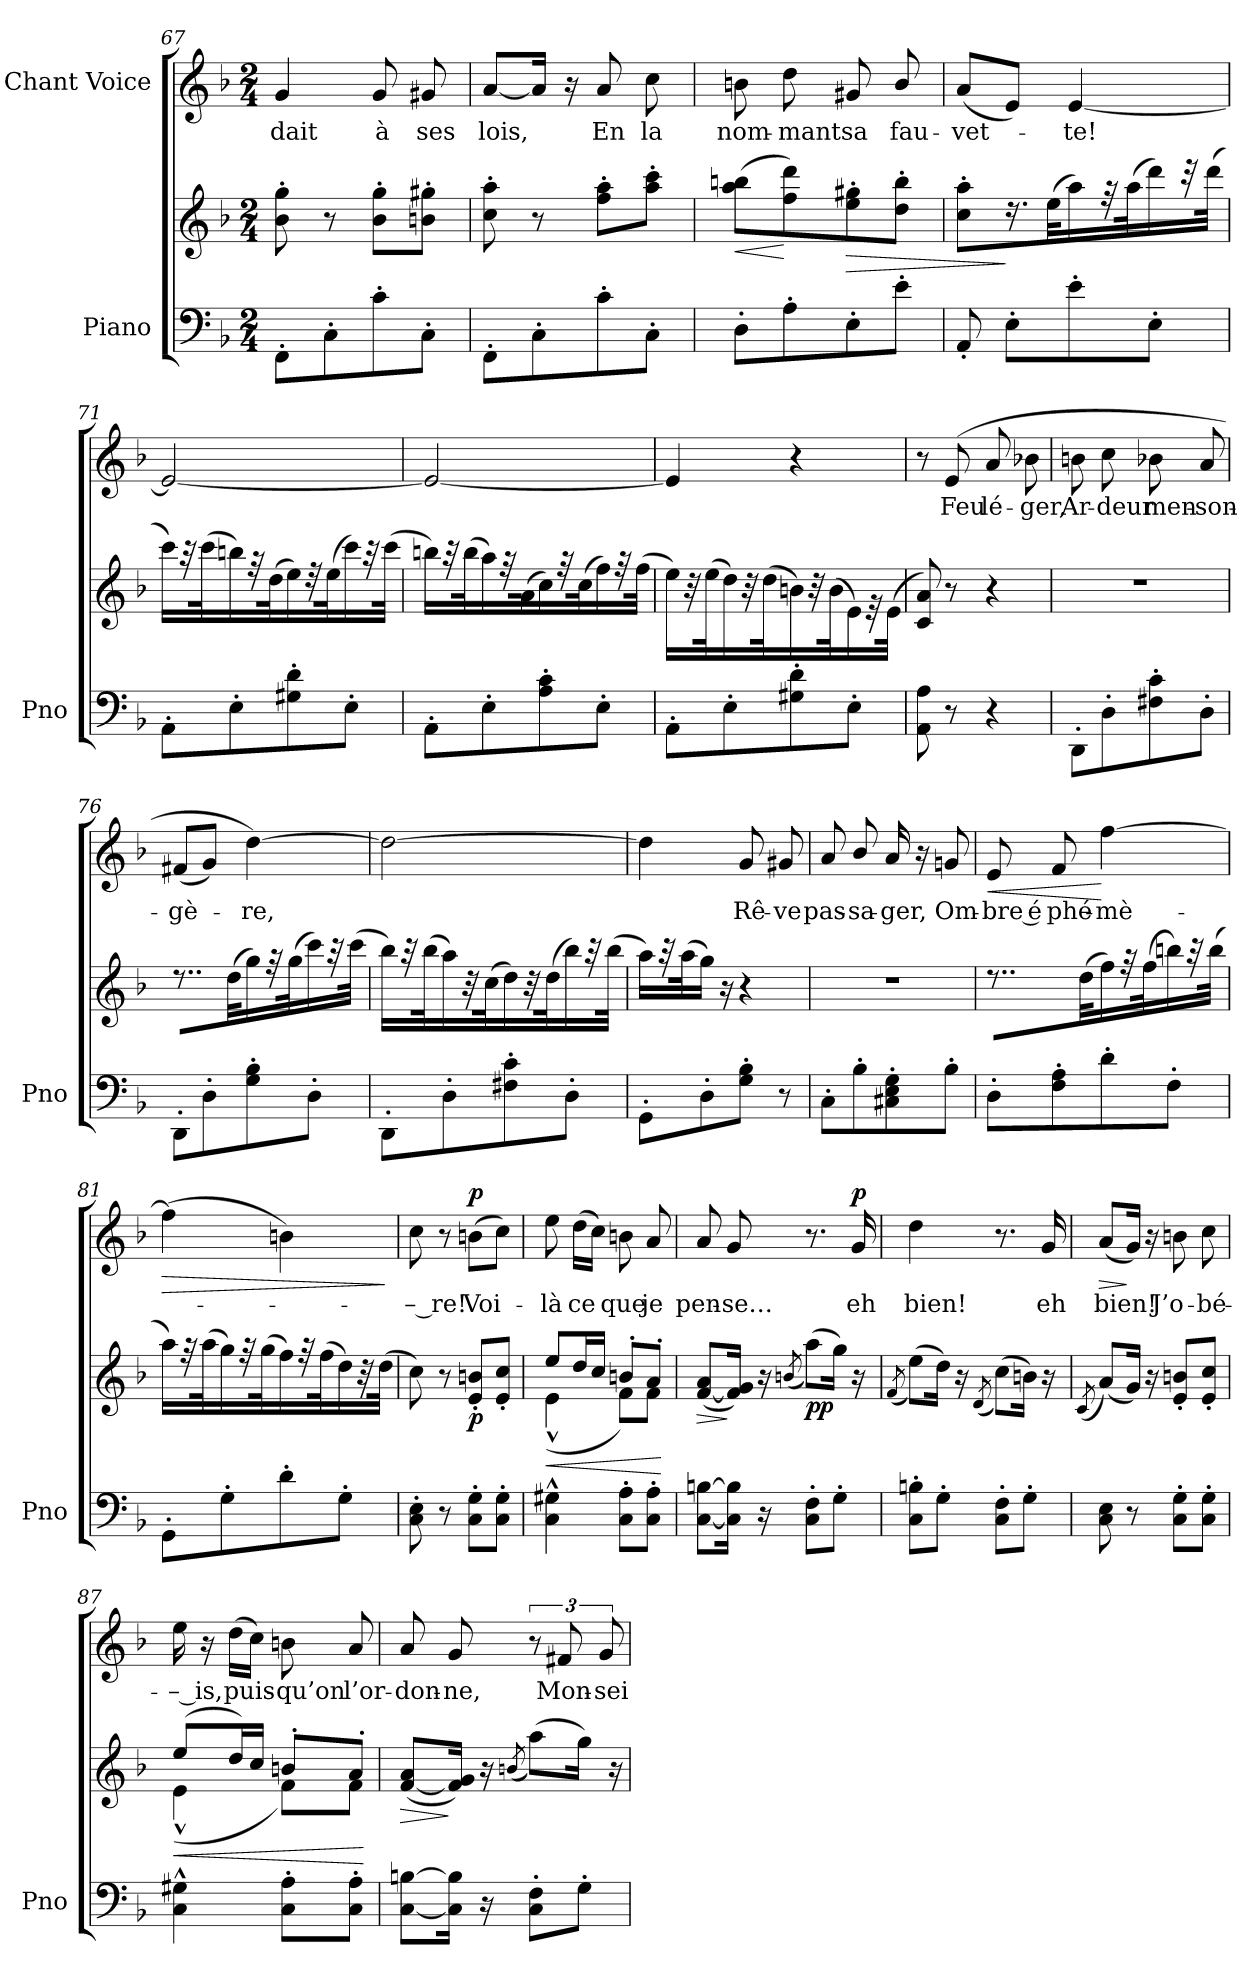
**kern	**kern	**dynam	**kern	**text	**dynam
*part2	*part2	*part2	*part1	*part1	*part1
*staff3	*staff2	*staff2/3	*staff1	*staff1	*staff1
*I"Piano	*	*	*I"Chant Voice	*	*
*I'Pno	*	*	*	*	*
*clefF4	*clefG2	*	*clefG2	*	*
*k[b-]	*k[b-]	*	*k[b-]	*	*
*M2/4	*M2/4	*	*M2/4	*	*
=67	=67	=67	=67	=67	=67
8FF'\L	8b-\' 8gg\'	.	4g/	-dait	.
8C'\	8r	.	.	.	.
8c'\	8b-\' 8gg\'L	.	8g/	à	.
8C'\J	8bn\' 8gg#X\'J	.	8g#X/	ses	.
=68	=68	=68	=68	=68	=68
8FF'\L	8cc\' 8aa\'	.	[8a/L	lois,	.
8C'\	8r	.	16a/Jk]	.	.
.	.	.	16r	.	.
8c'\	8ff\' 8aa\'L	.	8a/	En	.
8C'\J	8aa\' 8ccc\'J	.	8cc\	la	.
=69	=69	=69	=69	=69	=69
!	!	!LO:HP:b	!	!	!
8D'\L	(8aa\ 8bbn\L	<	8bn\	nom-	.
8A'\	8ff\ 8ddd\)	[	8dd\	-mant	.
!	!	!LO:HP:b	!	!	!
8E'\	8ee\' 8gg#X\'	>	8g#X/	sa	.
8e'\J	8dd\' 8bb\'J	.	8b/	fau-	.
=70	=70	=70	=70	=70	=70
8AA'/	8cc\' 8aa\'	.	(8a/L	-vet-	.
8E'\L	16.r	]	8e/J)	.	.
.	(32ee\	.	.	.	.
8e'\	16aa\LL)	.	[4e/	-te!	.
.	32r	.	.	.	.
.	(32aa\J	.	.	.	.
8E'\J	16ddd\)	.	.	.	.
.	32r	.	.	.	.
.	(32ddd\JJJ	.	.	.	.
=71	=71	=71	=71	=71	=71
8AA'\L	16ccc\LL)	.	2e/_	.	.
.	32r	.	.	.	.
.	(32ccc\J	.	.	.	.
8E'\	16bbn\)	.	.	.	.
.	32r	.	.	.	.
.	(32dd\JJJ	.	.	.	.
8G#X\' 8d\'	16ee\LL)	.	.	.	.
.	32r	.	.	.	.
.	(32ee\J	.	.	.	.
8E'\J	16ccc\)	.	.	.	.
.	32r	.	.	.	.
.	(32ccc\JJJ	.	.	.	.
=72	=72	=72	=72	=72	=72
8AA'\L	16bbn\LL)	.	2e/_	.	.
.	32r	.	.	.	.
.	(32bb\J	.	.	.	.
8E'\	16aa\)	.	.	.	.
.	32r	.	.	.	.
.	(32a\JJJ	.	.	.	.
8A\' 8c\'	16cc\LL)	.	.	.	.
.	32r	.	.	.	.
.	(32cc\J	.	.	.	.
8E'\J	16ff\)	.	.	.	.
.	32r	.	.	.	.
.	(32ff\JJJ	.	.	.	.
=73	=73	=73	=73	=73	=73
8AA'\L	16ee\LL)	.	4e/]	.	.
.	32r	.	.	.	.
.	(>32ee\J	.	.	.	.
8E'\	16dd\)	.	.	.	.
.	32r	.	.	.	.
.	(32dd\JJJ	.	.	.	.
8G#X\' 8d\'	16bn\LL)	.	4r	.	.
.	32r	.	.	.	.
.	(32b\J	.	.	.	.
8E'\J	16e\)	.	.	.	.
.	32r	.	.	.	.
.	(32e\JJJ	.	.	.	.
=74	=74	=74	=74	=74	=74
8AA\ 8A\	8c/ 8a/)	.	8r	.	.
8r	8r	.	(8e/	Feu	.
4r	4r	.	8a/	lé-	.
.	.	.	8b-X\	-ger,	.
=75	=75	=75	=75	=75	=75
!	!	!LO:DY:b	!	!	!
!	!	!LO:DY:n=1:b	!	!	!
8DD'\L	2r	other-dynamics pp	8bn\	Ar-	.
8D'\	.	.	8cc\	-deur	.
8F#X\' 8c\'	.	.	8b-X\	men-	.
8D'\J	.	.	8a/	-son-	.
=76	=76	=76	=76	=76	=76
8DD'>\L	8..r	.	(8f#X/L	-gè-	.
8D'>\	.	.	8g/J)	.	.
.	(32dd\	.	.	.	.
8G\'> 8B-\'>	16gg\LL)	.	[4dd\)	-re,	.
.	32r	.	.	.	.
.	(32gg\J	.	.	.	.
8D'>\J	16ccc\)	.	.	.	.
.	32r	.	.	.	.
.	(32ccc\JJJ	.	.	.	.
=77	=77	=77	=77	=77	=77
8DD'>\L	16bb-\LL)	.	2dd\_	.	.
.	32r	.	.	.	.
.	(32bb-\J	.	.	.	.
8D'>\	16aa\)	.	.	.	.
.	32r	.	.	.	.
.	(32cc\JJJ	.	.	.	.
8F#X\'> 8c\'>	16dd\LL)	.	.	.	.
.	32r	.	.	.	.
.	(32dd\J	.	.	.	.
8D'>\J	16bb-\)	.	.	.	.
.	32r	.	.	.	.
.	(32bb-\JJJ	.	.	.	.
=78	=78	=78	=78	=78	=78
8GG'\L	16aa\LL)	.	4dd\]	.	.
.	32r	.	.	.	.
.	(32aa\J	.	.	.	.
8D'\	16gg\JJ)	.	.	.	.
.	16r	.	.	.	.
8G\' 8B-\'J	4r	.	8g/	Rê-	.
8r	.	.	8g#X/	-ve	.
=79	=79	=79	=79	=79	=79
8C'\L	2r	.	8a/	pas-	.
8B-'\	.	.	8b-/	-sa-	.
8C#X\' 8E\' 8G\'	.	.	16a/	-ger,	.
.	.	.	16r	.	.
8B-'\J	.	.	8gn/	Om-	.
=80	=80	=80	=80	=80	=80
!	!	!	!	!	!LO:HP:b
8D'\L	8..r	.	8e/	bre é	<
8F\' 8A\'	.	.	8f/	-phé-	.
.	(32dd\	.	.	.	.
8d'\	16ff\LL)	.	[4ff\	-mè-	[
.	32r	.	.	.	.
.	(32ff\J	.	.	.	.
8F'\J	16bbn\)	.	.	.	.
.	32r	.	.	.	.
.	(32bb\JJJ	.	.	.	.
=81	=81	=81	=81	=81	=81
!	!	!	!	!	!LO:HP:b
8GG'\L	16aa\LL)	.	(4ff\]	.	>
.	32r	.	.	.	.
.	(32aa\J	.	.	.	.
8G'\	16gg\)	.	.	.	.
.	32r	.	.	.	.
.	(32gg\JJJ	.	.	.	.
8d'\	16ff\LL)	.	4bn\)	.	.
.	32r	.	.	.	.
.	(32ff\J	.	.	.	.
8G'\J	16dd\)	.	.	.	.
.	32r	.	.	.	.
.	(32dd\JJJ	.	.	.	.
.	.	.	.	.	]
=82	=82	=82	=82	=82	=82
8C\' 8E\'	8cc\)	.	8cc\	-– re!	.
8r	8r	.	8r	.	.
!	!	!LO:DY:b	!	!	!LO:DY:a
8C\' 8G\'L	8e/' 8bn/'L	p	(8bn\L	Voi-	p
8C\' 8G\'J	8e/' 8cc/'J	.	8cc\J)	.	.
=83	=83	=83	=83	=83	=83
!	!	!LO:HP:b	!	!	!
*	*^	*	*	*	*
4C\^^ 4G#X\^^	8ee/L	(4e^^\	<	8ee\	-là	.
.	16dd/L	.	.	(16dd\LL	ce	.
.	16cc/JJ	.	.	16cc\JJ)	.	.
8C\' 8A\'L	8bn'/L	8f\L)	.	8bn\	que	.
8C\' 8A\'J	8a'/J	8f\J	.	8a/	je	.
*	*v	*v	*	*	*	*
.	.	[	.	.	.
=84	=84	=84	=84	=84	=84
!	!	!LO:HP:b	!	!	!
[8C\ [8Bn\L	([<8f/ 8a/L	>	8a/	pen-	.
16C\] 16B\]Jk	16f/] 16g/Jk)	]	8g/	-se…	.
16r	16r	.	.	.	.
.	(8qbn/	.	.	.	.
!	!	!LO:DY:b	!	!	!
8C\' 8F\'L	(8aa\L)	pp	8.r	.	.
8G'\J	16gg\Jk)	.	.	.	.
!	!	!	!	!	!LO:DY:a
.	16r	.	16g/	eh	p
=85	=85	=85	=85	=85	=85
.	(8qf/	.	.	.	.
8C\' 8Bn\'L	(8ee\L)	.	4dd\	bien!	.
8G'\J	16dd\Jk)	.	.	.	.
.	16r	.	.	.	.
.	(8qd/	.	.	.	.
8C\' 8F\'L	(8cc\L)	.	8.r	.	.
8G'\J	16bn\Jk)	.	.	.	.
.	16r	.	16g/	eh	.
=86	=86	=86	=86	=86	=86
.	(8qc/	.	.	.	.
!	!	!	!	!	!LO:HP:b
8C\ 8E\	(8a/L)	.	(8a/L	bien!	>
8r	16g/Jk)	.	16g/Jk)	.	]
.	16r	.	16r	.	.
8C\' 8G\'L	8e/' 8bn/'L	.	8bn\	J’o-	.
8C\' 8G\'J	8e/' 8cc/'J	.	8cc\	-bé-	.
=87	=87	=87	=87	=87	=87
!	!	!LO:HP:b	!	!	!
*	*^	*	*	*	*
4C\^^ 4G#X\^^	(<8ee/L	(4e^^\	<	16ee\	-– is,	.
.	.	.	.	16r	.	.
.	16dd/L)	.	.	(16dd\LL	puis-	.
.	16cc/JJ	.	.	16cc\JJ)	.	.
8C\' 8A\'L	8bn'/L	8f\L)	.	8bn\	-qu’on	.
8C\' 8A\'J	8a'/J	8f\J	.	8a/	l’or-	.
*	*v	*v	*	*	*	*
.	.	[	.	.	.
=88	=88	=88	=88	=88	=88
!	!	!LO:HP:b	!	!	!
[8C\ [8Bn\L	([<8f/ 8a/L	>	8a/	-don-	.
16C\] 16B\]Jk	16f/] 16g/Jk)	]	8g/	-ne,	.
16r	16r	.	.	.	.
.	(8qbn/	.	.	.	.
8C\' 8F\'L	(8aa\L)	.	12r	.	.
.	.	.	12f#X/	Mon-	.
8G'\J	16gg\Jk)	.	.	.	.
.	.	.	12g/	-sei-	.
.	16r	.	.	.	.
=	=	=	=	=	=
*-	*-	*-	*-	*-	*-
